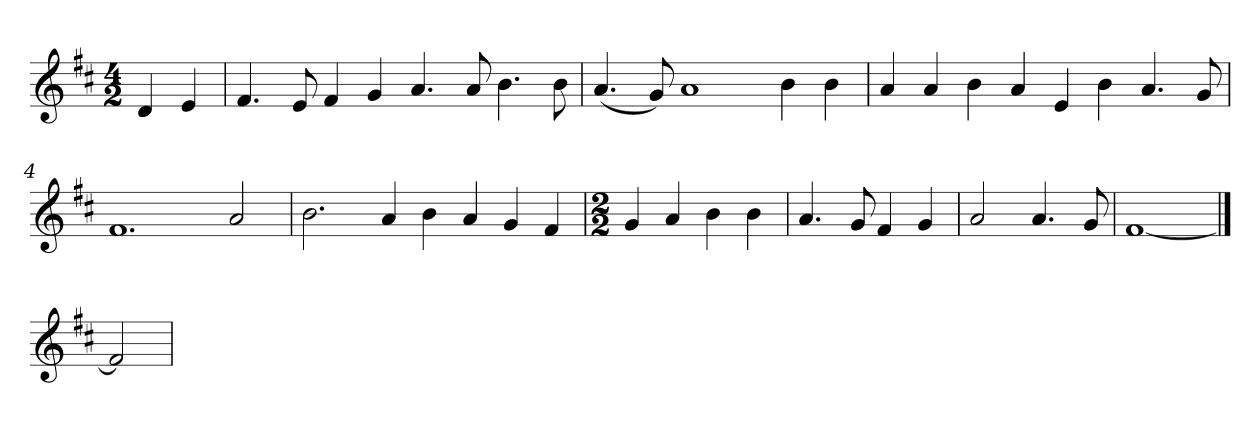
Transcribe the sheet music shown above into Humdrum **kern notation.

**kern
*part1
*staff1
*k[f#c#]
*M4/2
*MM120
=
4d
4e
=1
4.f#
8e
4f#
4g
4.a
8a
4.b
8b
=2
(4.a
8g)
1a
4b
4b
=3
4a
4a
4b
4a
4e
4b
4.a
8g
=4
1.f#
2a
=5
2.b
4a
4b
4a
4g
4f#
=6
*M2/2
4g
4a
4b
4b
=7
4.a
8g
4f#
4g
=8
2a
4.a
8g
=9
[1f#
==10
2f#]
=
*-
